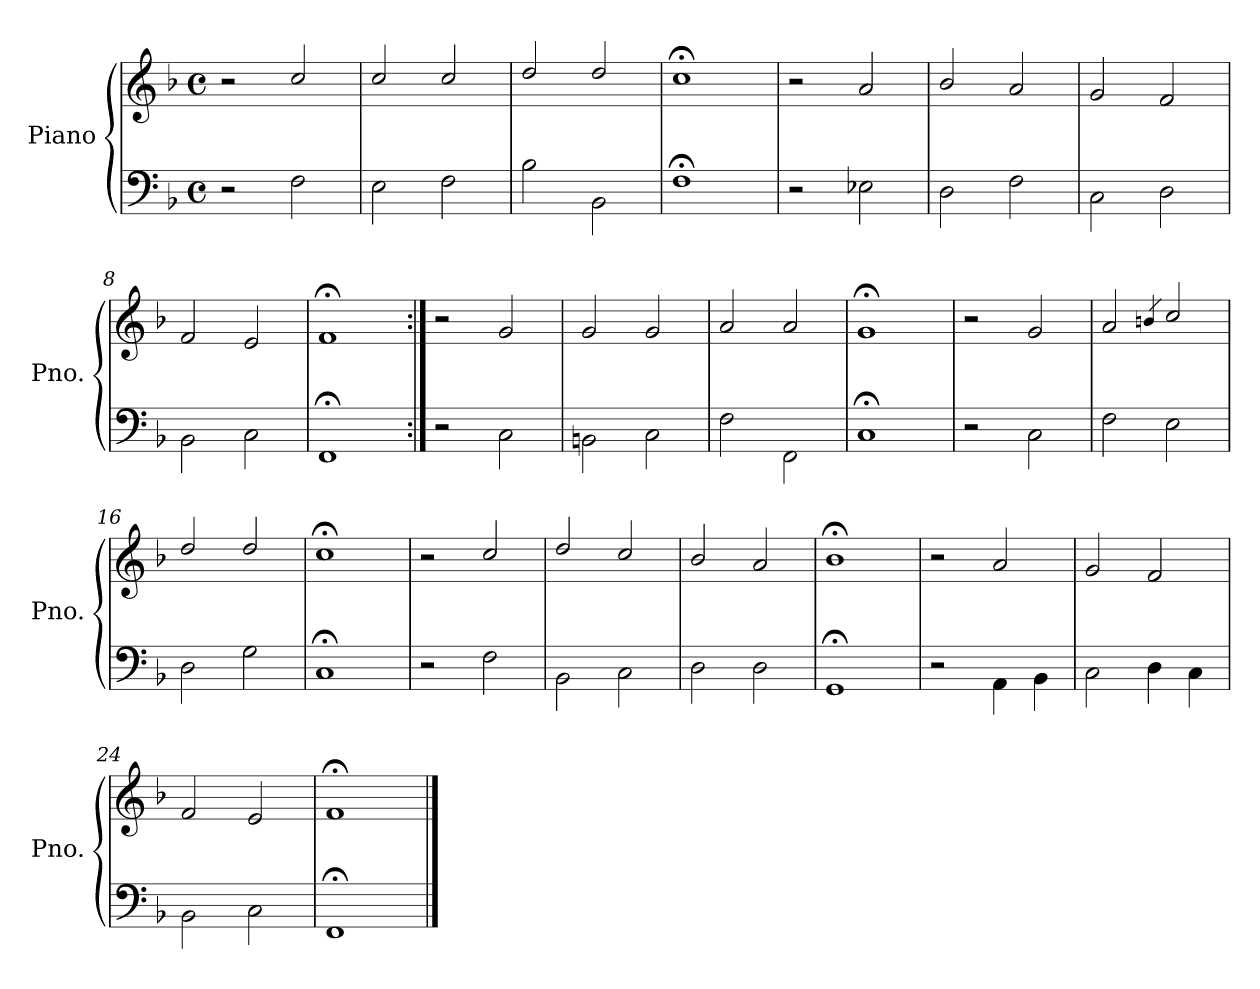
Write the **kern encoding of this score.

**kern	**kern
*part1	*part1
*staff2	*staff1
*I"Piano	*
*I'Pno.	*
*clefF4	*clefG2
*k[b-]	*k[b-]
*F:	*F:
*M4/4	*M4/4
*met(c)	*met(c)
=1	=1
2r	2r
2F\	2cc/
=2	=2
2E\	2cc/
2F\	2cc/
=3	=3
2B-\	2dd/
2BB-\	2dd/
=4	=4
1F;	1cc;<
=5	=5
2r	2r
2E-X\	2a/
=6	=6
2D\	2b-/
2F\	2a/
=7	=7
2C\	2g/
2D\	2f/
=8	=8
2BB-\	2f/
2C\	2e/
=9	=9
1FF;	1f;<
!!LO:LB:g=z
=10:|!	=10:|!
2r	2r
2C\	2g/
=11	=11
2BBn\	2g/
2C\	2g/
=12	=12
2F\	2a/
2FF\	2a/
=13	=13
1C;	1g;<
=14	=14
2r	2r
2C\	2g/
=15	=15
2F\	2a/
.	4qbn/
2E\	2cc/
=16	=16
2D\	2dd/
2G\	2dd/
=17	=17
1C;	1cc;<
!!LO:LB:g=z
=18	=18
2r	2r
2F\	2cc/
=19	=19
2BB-\	2dd/
2C\	2cc/
=20	=20
2D\	2b-/
2D\	2a/
=21	=21
1GG;	1b-;<
=22	=22
2r	2r
4AA\	2a/
4BB-\	.
=23	=23
2C\	2g/
4D\	2f/
4C\	.
=24	=24
2BB-\	2f/
2C\	2e/
=25	=25
1FF;	1f;<
==	==
*-	*-
